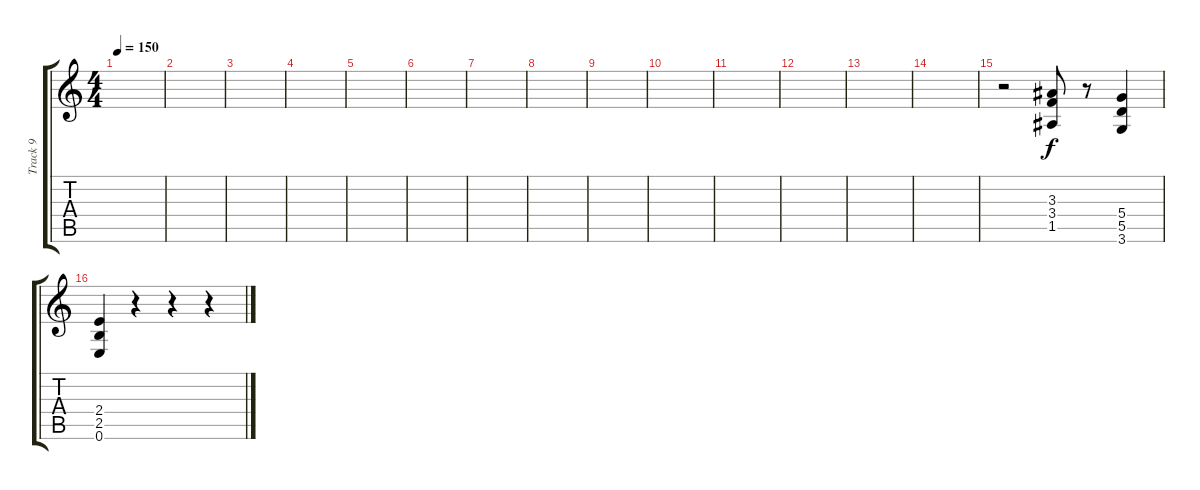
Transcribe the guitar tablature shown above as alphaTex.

\track ("Track 9" "Track 9") {instrument distortionguitar}
\staff {score tabs}
\tuning (E4 B3 G3 D3 A2 E2) {hide}
\ts (4 4)
\tempo 150
\clef g2
\ks c
|
|
|
|
|
|
|
|
|
|
|
|
|
|
r.2 (3.3 3.4 1.5).8 r.8 (5.4 5.5 3.6).4 |
(2.4 2.5 0.6).4 r.4 r.4 r.4
